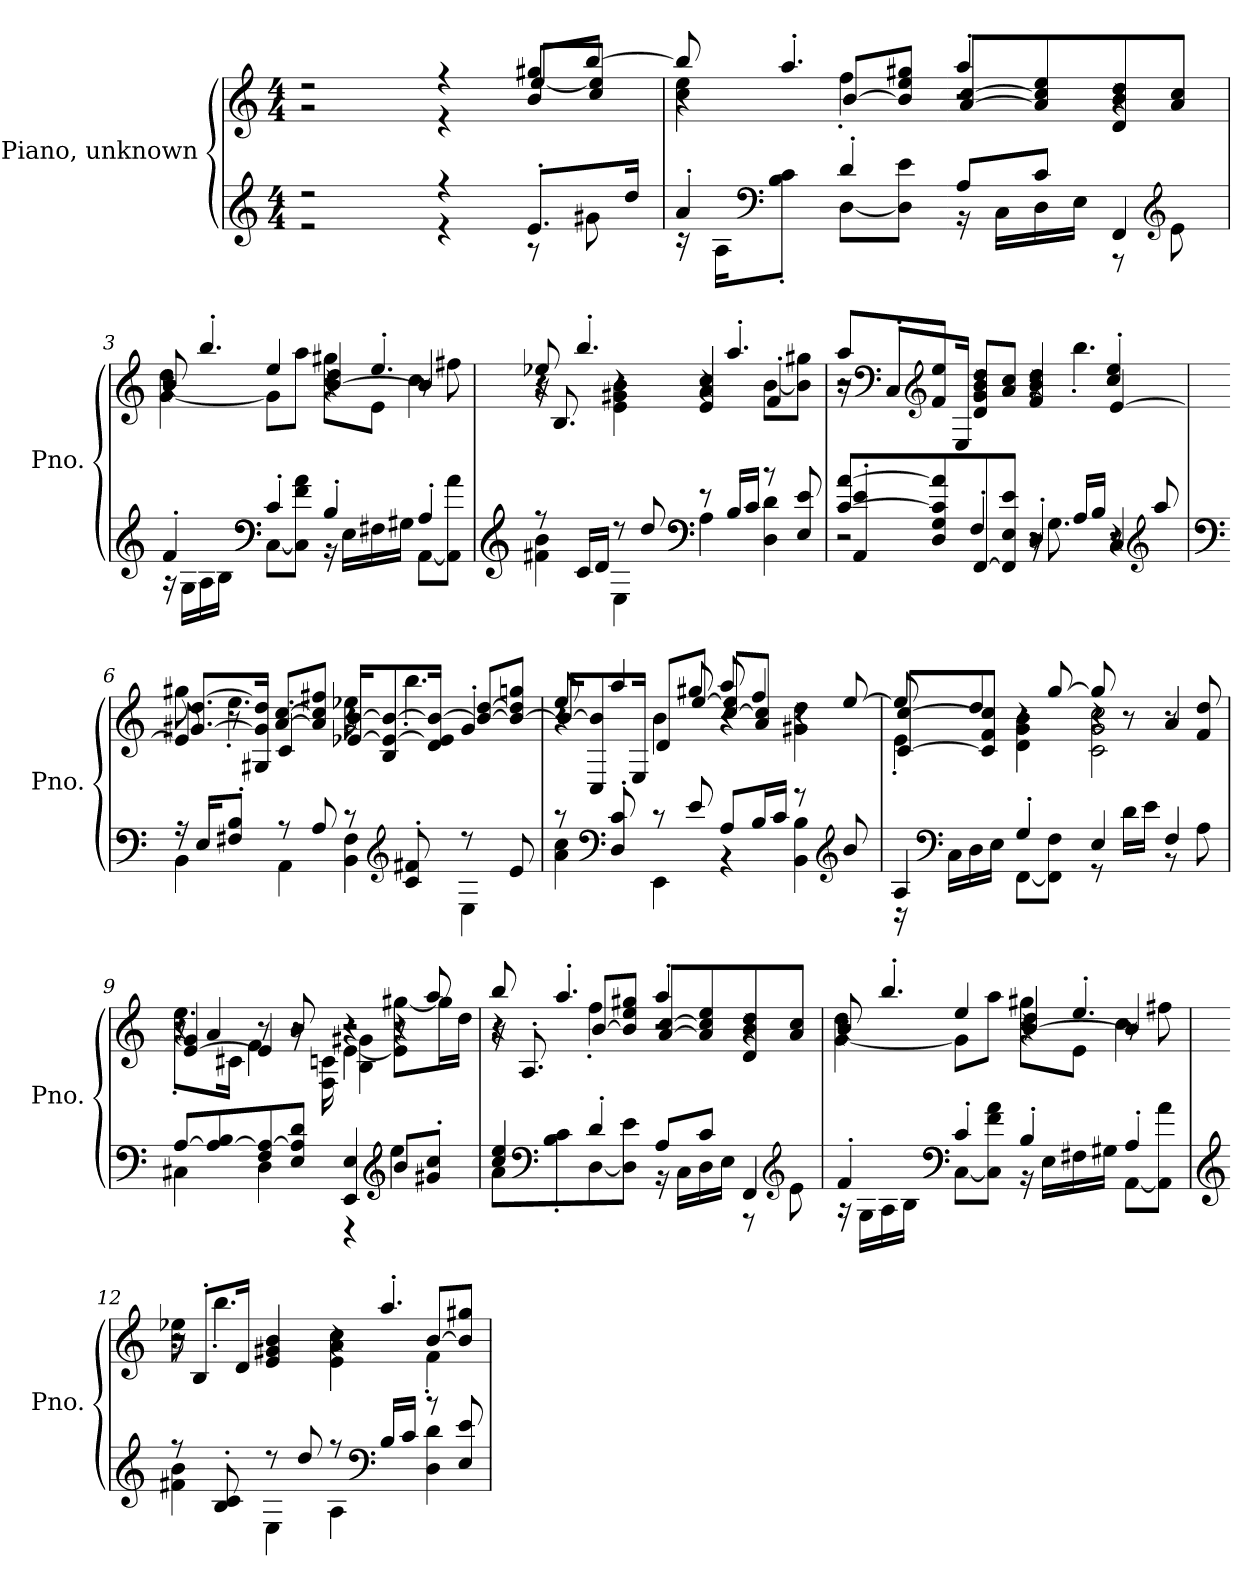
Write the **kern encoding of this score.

**kern	**kern
*part1	*part1
*staff2	*staff1
*I"Piano, unknown	*
*I'Pno.	*
*clefG2	*clefG2
*k[]	*k[]
*M4/4	*M4/4
*MM120	*MM120
=1	=1
*^	*^
2r	2r	2r	2r
4r	4r	4r	4r
8.e'/L	8r	8b/ 8gg#X/L	[8ee/L
.	8g#X\	[8bb/J	8cc/ 8ee/]J
16dd/Jk	.	.	.
=2	=2	=2	=2
*	*	*	*^
4a'/	16r	8bb/]	4cc\ 4ee\	4r
.	16A\KL	.	.	.
*clefF4	*	*	*	*
.	8B\' 8c\'J	4.aa'/	.	.
4d'/	[8D\L	.	4ff'\	[8b/L
.	8D\] 8e\J	.	.	8b/] 8ee/ 8gg#X/J
8A/L	16r	4aa'/	2r	[8a/ [8cc/L
.	16C\LL	.	.	.
8c/J	16D\	.	.	8a/] 8cc/] 8ee/
.	16E\JJ	.	.	.
4FF/	8r	4r	.	8d/ 8b/ 8dd/
*clefG2	*	*	*	*
.	8e\	.	.	8a/ 8cc/J
=3	=3	=3	=3	=3
*	*	*	*	*^
4f'/	16r	8b/	[4g\ 4dd\	4r	2r
.	16G\LL	.	.	.	.
.	16A\	4.bb'/	.	.	.
.	16B\JJ	.	.	.	.
*clefF4	*	*	*	*	*
4c'/	[8C\L	.	8g\L]	4ee/	.
.	8C\] 8f\ 8a\J	.	8aa\J	.	.
4B'/	16r	8r	8gg#X\L	[4b/ 4dd/	4r
.	16E\LL	.	.	.	.
.	16F#X\	4.ee'/	8e\J	.	.
.	16G#X\JJ	.	.	.	.
4A'/	[8AA\L	.	8r	4b/]	4cc\
.	8AA\] 8a\J	.	8ff#X\	.	.
*	*	*v	*v	*v	*v
!!LO:LB:g=z
=4	=4	=4
*clefG2	*	*
*	*	*^
*	*	*	*^
8r	4f#X\ 4b\	8ee-X/	4r	16r
.	.	.	.	8.B/
16c/LL	.	4.bb'/	.	.
16d/JJ	.	.	.	.
8r	4E\	.	4e\ 4g#X\ 4b\	4r
8dd/	.	.	.	.
*clefF4	*	*	*	*
8r	4A\	8r	4r	4e/ 4a/ 4cc/
16B/LL	.	4.aa'/	.	.
16c/JJ	.	.	.	.
8r	4D\ 4d\	.	[8b\L	4f'/
8E/ 8e/	.	.	8b\] 8gg#X\J	.
=5	=5	=5	=5	=5
*	*^	*	*	*
[8c/ [8a/L	2r	4AA/' 4e/'	8aa/L	2r	16r
*	*	*	*clefF4	*	*
.	.	.	.	.	8C'/L
*	*	*	*clefG2	*	*
8D/ 8G/ 8c/] 8a/]	.	.	8f/ 8ee/J	.	.
.	.	.	.	.	16E/Jk
[8FF/	.	4F'/	4r	.	8d/ 8g/ 8b/ 8dd/L
8FF/] 8E/ 8e/J	.	.	.	.	8a/ 8cc/J
8r	16r	4D'/	4f/ 4b/ 4dd/	8r	4r
.	8.G\	.	.	.	.
16A/LL	.	.	.	4.bb'\	.
16B/JJ	.	.	.	.	.
8r	4r	4C/	[4e/	.	4cc/' 4ee/'
*clefG2	*	*	*	*	*
8aa/	.	.	.	.	.
*v	*v	*v	*	*	*
!!LO:LB:g=z	!!	!!
=6	=6	=6	=6
*clefF4	*	*	*
*^	*	*	*
16r	4BB\	8e/]	8gg#X\	[8.g#X/ [8.dd/L
16E/KL	.	.	.	.
8F#X/' 8B/'J	.	8r	4.ee'\	.
.	.	.	.	16G#X/ 16g#/] 16dd/]Jk
8r	4AA\	4c'/	.	[8a/ [8cc/L
8A/	.	.	.	8a/] 8cc/] 8ff#X/J
8r	4BB\ 4F#\	4r	8ee-X\	[16e-X/ [16b/KL
.	.	.	.	8B/ 8e-/_ 8b/_
*clefG2	*	*	*	*
8c/' 8f#X/'	.	.	4.bb'\	.
.	.	.	.	16d/ 16e-/] 16b/_Jk
8r	4E\	4g#'/	.	8b/_ [8dd/L
8e/	.	.	.	8b/_ 8dd/] 8ggn/J
=7	=7	=7	=7	=7
8r	4a\ 4cc\	8ee/	4r	16b/KL_
.	.	.	.	8C/ 8b/]
*clefF4	*	*	*	*
8D/' 8c/'	.	4aa/	.	.
.	.	.	.	16E/Jk
8r	4EE\	.	4b\	8d/L
8e/	.	8gg#X/	.	[8ee/J
8A/L	4r	8aa/	4r	[8cc/ 8ee/]L
16B/L	.	4ff/	.	8a/ 8cc/]J
16c/JJ	.	.	.	.
8r	4BB\ 4B\	.	4g#X\ 4dd\	4r
*clefG2	*	*	*	*
8b/	.	[8ee/	.	.
!!LO:LB:g=z	!!	!!
=8	=8	=8	=8	=8
4A/	16r	8ee/]	4e'\	[8c/ [8cc/L
*clefF4	*	*	*	*
.	16C\LL	.	.	.
.	16D\	4dd/	.	8c/] 8f/ 8cc/]J
.	16E\JJ	.	.	.
4G'/	[8FF\L	.	4d\ 4g\ 4b\	4r
.	8FF\] 8F\J	[8gg/	.	.
4E/	8r	8gg/]	2c\ 2g\ 2cc\	4r
.	16d\LL	8r	.	.
.	16e\JJ	.	.	.
4F/	8r	4a/	.	8r
.	8A\	.	.	8f/ 8dd/
=9	=9	=9	=9	=9
*	*	*	*	*^
[8A/L	4C#X\	8r	8.ee'\L	[4e/ 4g/	4r
8A/_ 8B/	.	4a/	.	.	.
.	.	.	16c#X\Jk	.	.
8F/ 8A/_	4D\	.	8r	4e/]	4f\
8E/ 8A/] 8d/J	.	8b/	16r	.	.
.	.	.	16F\ 16cn\	.	.
4EE/ 4E/	4r	4r	[4e\	2r	4B\ 4g#X\
*clefG2	*	*	*	*	*
8b/L	4ee\	8r	8e\] [8gg#X\L	.	4r
8g#X/' 8cc/'J	.	8aa/	16gg#\L]	.	.
.	.	.	16dd\JJ	.	.
*	*	*	*	*v	*v
!!LO:LB:g=z
=10	=10	=10	=10	=10
4cc/ 4ee/	8a\L	8bb/	4r	16r
.	.	.	.	8.A'/
*clefF4	*	*	*	*
.	8B\' 8c\'	4.aa'/	.	.
4d'/	[8D\	.	4ff'\	[8b/L
.	8D\] 8e\J	.	.	8b/] 8ee/ 8gg#X/J
8A/L	16r	4aa'/	2r	[8a/ [8cc/L
.	16C\LL	.	.	.
8c/J	16D\	.	.	8a/] 8cc/] 8ee/
.	16E\JJ	.	.	.
4FF/	8r	4r	.	8d/ 8b/ 8dd/
*clefG2	*	*	*	*
.	8e\	.	.	8a/ 8cc/J
=11	=11	=11	=11	=11
*	*	*	*	*^
4f'/	16r	8b/	[4g\ 4dd\	4r	2r
.	16G\LL	.	.	.	.
.	16A\	4.bb'/	.	.	.
.	16B\JJ	.	.	.	.
*clefF4	*	*	*	*	*
4c'/	[8C\L	.	8g\L]	4ee/	.
.	8C\] 8f\ 8a\J	.	8aa\J	.	.
4B'/	16r	8r	8gg#X\L	[4b/ 4dd/	4r
.	16E\LL	.	.	.	.
.	16F#X\	4.ee'/	8e\J	.	.
.	16G#X\JJ	.	.	.	.
4A'/	[8AA\L	.	8r	4b/]	4cc\
.	8AA\] 8a\J	.	8ff#X\	.	.
*	*	*v	*v	*v	*v
!!LO:LB:g=z
=12	=12	=12
*clefG2	*	*
*	*	*^
*	*	*	*^
8r	4f#X\ 4b\	2r	8ee-X\	16r
.	.	.	.	8B'/L
8B/' 8c/'	.	.	4.bb'\	.
.	.	.	.	16d/Jk
8r	4E\	.	.	4e/ 4g#X/ 4b/
8dd/	.	.	.	.
8r	4A\	8r	4e\ 4a\ 4cc\	4r
*clefF4	*	*	*	*
16B/LL	.	4.aa'/	.	.
16c/JJ	.	.	.	.
8r	4D\ 4d\	.	4f'\	[8b/L
8E/ 8e/	.	.	.	8b/] 8gg#X/J
*v	*v	*	*	*
*	*v	*v	*v
=	=
*-	*-
